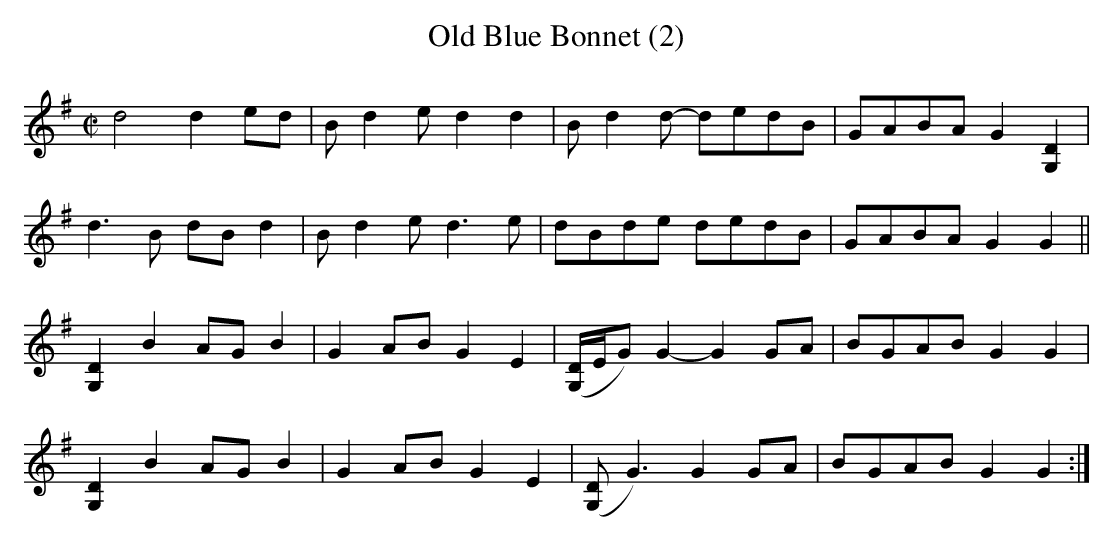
X:1
T:Old Blue Bonnet (2)
M:C|
L:1/8
K:G
d4 d2 ed|Bd2e d2d2|Bd2d- dedB|GABA G2[G,2D2]|
d3B dBd2|Bd2e d3e   |dBde dedB|GABA G2G2||
[G,2D2]B2 AG B2|G2 A-B G2E2|([G,/D/]E/G)G2- G2GA |BGAB G2G2|
[G,2D2]B2 AG B2|G2 A-B G2E2|([G,D]G3) G2 GA| BGAB G2G2:|
